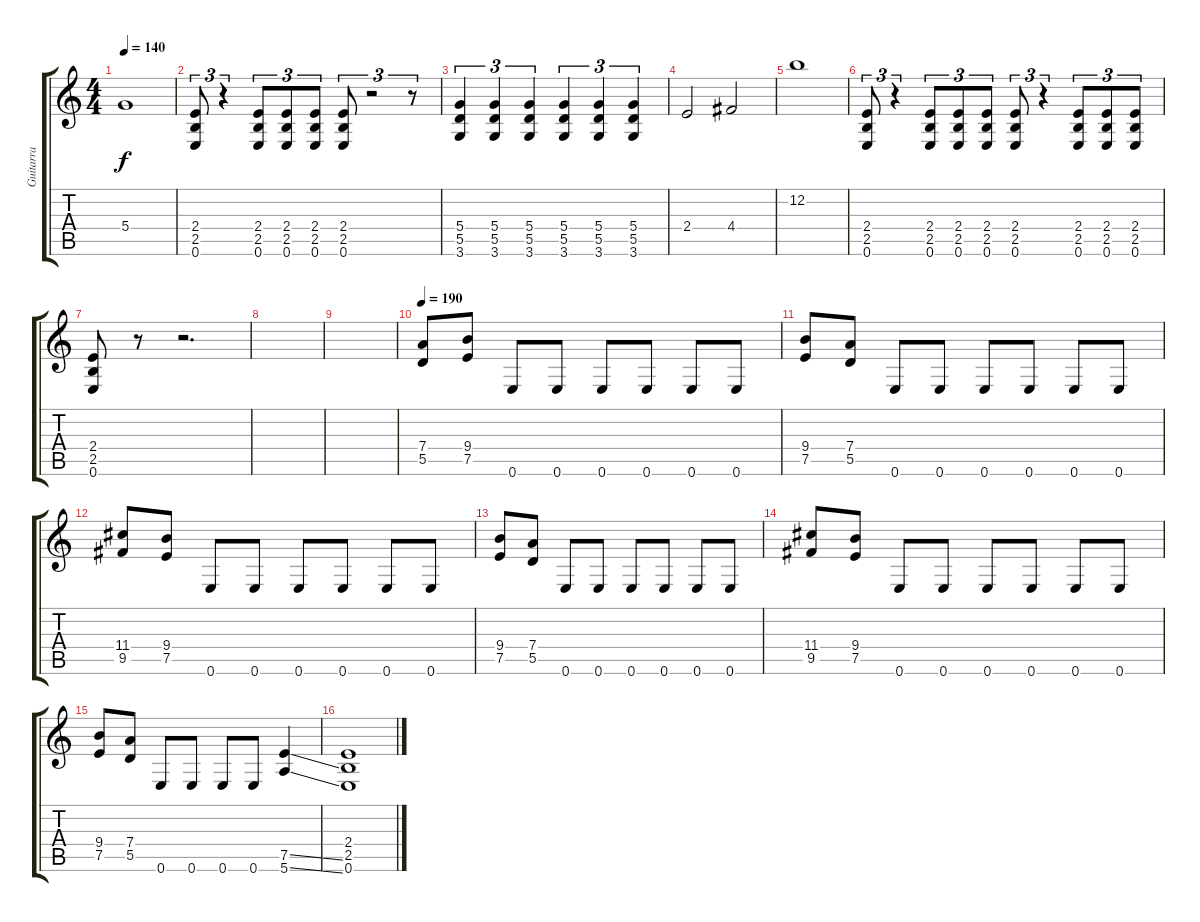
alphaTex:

\track ("Guitarra" "Guitarra") {instrument distortionguitar}
\staff {score tabs}
\tuning (E4 B3 G3 D3 A2 E2) {hide}
\ts (4 4)
\tempo 140
\clef g2
\ks c
5.4.1{dy f} |
(2.4 2.5 0.6).8{tu (3 2)} r.4{tu (3 2)} (2.4 2.5 0.6).8{tu (3 2)} (2.4 2.5 0.6).8{tu (3 2)} (2.4 2.5 0.6).8{tu (3 2)} (2.4 2.5 0.6).8{tu (3 2)} r.2{tu (3 2)} r.8{tu (3 2)} |
(5.4 5.5 3.6).4{tu (3 2)} (5.4 5.5 3.6).4{tu (3 2)} (5.4 5.5 3.6).4{tu (3 2)} (5.4 5.5 3.6).4{tu (3 2)} (5.4 5.5 3.6).4{tu (3 2)} (5.4 5.5 3.6).4{tu (3 2)} |
2.4.2 4.4.2 |
12.2.1 |
(2.4 2.5 0.6).8{tu (3 2)} r.4{tu (3 2)} (2.4 2.5 0.6).8{tu (3 2)} (2.4 2.5 0.6).8{tu (3 2)} (2.4 2.5 0.6).8{tu (3 2)} (2.4 2.5 0.6).8{tu (3 2)} r.4{tu (3 2)} (2.4 2.5 0.6).8{tu (3 2)} (2.4 2.5 0.6).8{tu (3 2)} (2.4 2.5 0.6).8{tu (3 2)} |
(2.4 2.5 0.6).8 r.8 r.2{d} |
|
|
\tempo 190
(7.4 5.5).8 (9.4 7.5).8 0.6.8 0.6.8 0.6.8 0.6.8 0.6.8 0.6.8 |
(9.4 7.5).8 (7.4 5.5).8 0.6.8 0.6.8 0.6.8 0.6.8 0.6.8 0.6.8 |
(11.4 9.5).8 (9.4 7.5).8 0.6.8 0.6.8 0.6.8 0.6.8 0.6.8 0.6.8 |
(9.4 7.5).8 (7.4 5.5).8 0.6.8 0.6.8 0.6.8 0.6.8 0.6.8 0.6.8 |
(11.4 9.5).8 (9.4 7.5).8 0.6.8 0.6.8 0.6.8 0.6.8 0.6.8 0.6.8 |
(9.4 7.5).8 (7.4 5.5).8 0.6.8 0.6.8 0.6.8 0.6.8 (7.5{ss} 5.6{ss}).4 |
(2.4 2.5 0.6).1
